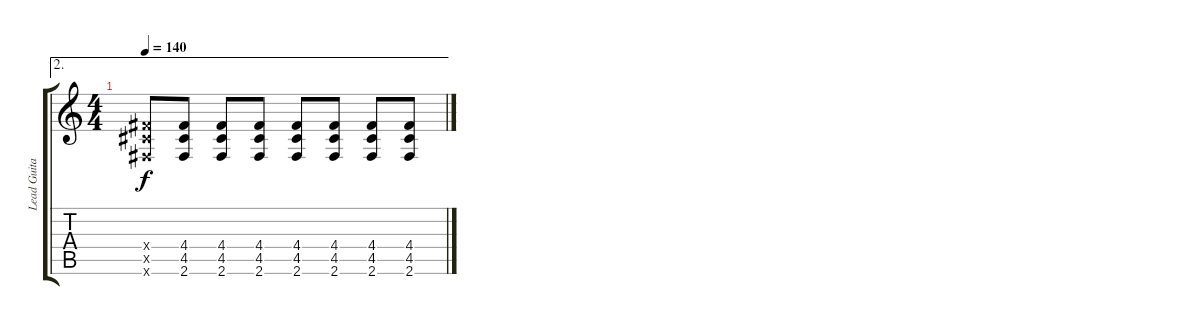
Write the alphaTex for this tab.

\track ("Lead Guitar" "Lead Guita") {instrument overdrivenguitar}
\staff {score tabs}
\tuning (E4 B3 G3 D3 A2 E2) {hide}
\ae 2
\ts (4 4)
\tempo 140
\clef g2
\ks c
(4.4{x} 4.5{x} 2.6{x}).8{dy f} (4.4 4.5 2.6).8 (4.4 4.5 2.6).8 (4.4 4.5 2.6).8 (4.4 4.5 2.6).8 (4.4 4.5 2.6).8 (4.4 4.5 2.6).8 (4.4 4.5 2.6).8
